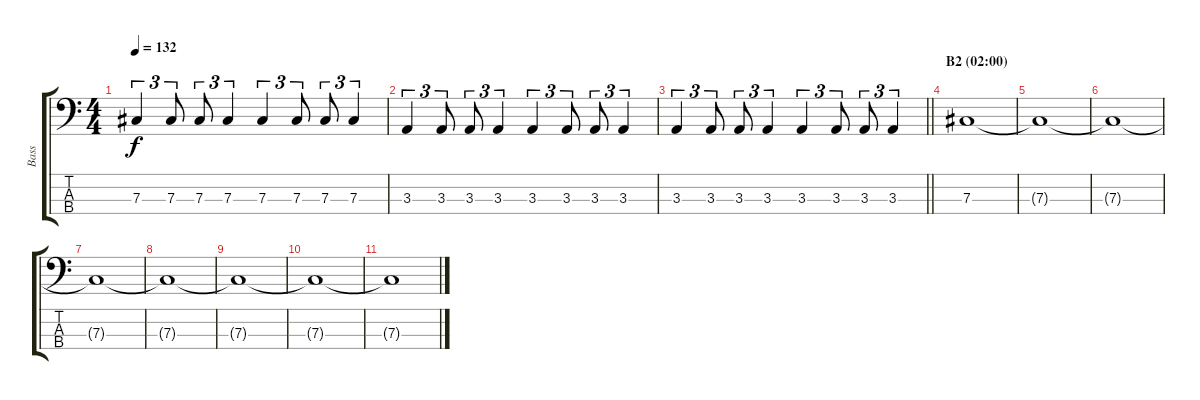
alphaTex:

\track ("Bass" "Bass") {instrument electricbassfinger}
\staff {score tabs}
\tuning (E2 B1 Gb1 Db1) {hide}
\ts (4 4)
\tempo 132
\clef f4
\ks c
7.3.4{tu (3 2) dy f} 7.3.8{tu (3 2)} 7.3.8{tu (3 2)} 7.3.4{tu (3 2)} 7.3.4{tu (3 2)} 7.3.8{tu (3 2)} 7.3.8{tu (3 2)} 7.3.4{tu (3 2)} |
3.3.4{tu (3 2)} 3.3.8{tu (3 2)} 3.3.8{tu (3 2)} 3.3.4{tu (3 2)} 3.3.4{tu (3 2)} 3.3.8{tu (3 2)} 3.3.8{tu (3 2)} 3.3.4{tu (3 2)} |
\barLineRight lightlight
3.3.4{tu (3 2)} 3.3.8{tu (3 2)} 3.3.8{tu (3 2)} 3.3.4{tu (3 2)} 3.3.4{tu (3 2)} 3.3.8{tu (3 2)} 3.3.8{tu (3 2)} 3.3.4{tu (3 2)} |
\section ("" "B2 (02:00)")
7.3.1 |
7.3{t}.1 |
7.3{t}.1 |
7.3{t}.1 |
7.3{t}.1 |
7.3{t}.1 |
7.3{t}.1 |
7.3{t}.1
